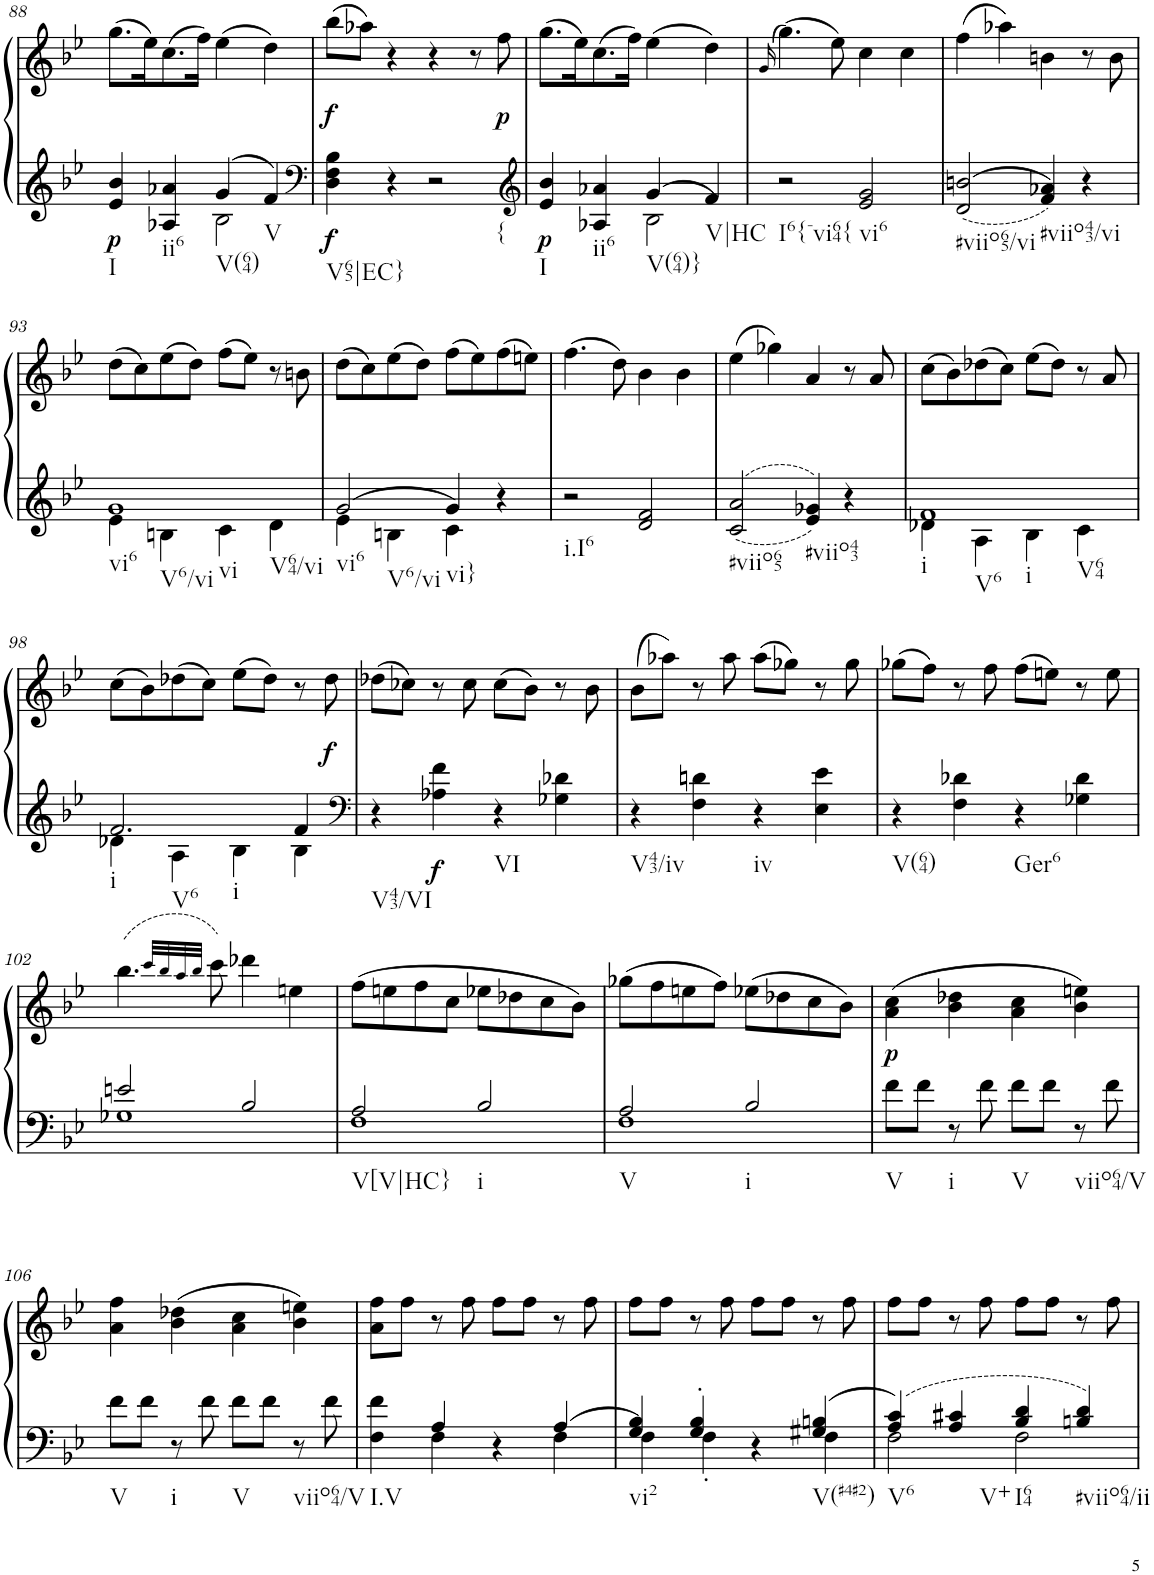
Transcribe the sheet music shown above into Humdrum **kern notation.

**kern	**kern	**dynam
*part1	*part1	*part1
*staff2	*staff1	*staff1/2
*I"Piano, Piano right	*	*
*I'Pno.	*	*
!!LO:PB:g=z
*clefG2	*clefG2	*
*k[b-e-]	*k[b-e-]	*
*M2/2	*M2/2	*
*met(c|)	*met(c|)	*
=88	=88	=88
*^	*	*
!LO:TX:b:t=I	!	!	!
!	!	!	!LO:DY:b=2
4e-/ 4b-/	2ryy	(8.gg\L	p
.	.	16ee-\K)	.
!LO:TX:b:t=ii6	!	!	!
4A-X/ 4a-X/	.	(8.cc\	.
.	.	16ff\Jk)	.
!LO:TX:b:t=V(64)	!	!	!
4g/	2B-\	(4ee-\	.
!LO:TX:b:t=V	!	!	!
4f/	.	4dd\)	.
*v	*v	*	*
=89	=89	=89
*clefF4	*	*
!LO:TX:b:t=V65|EC}	!	!
!	!	!LO:DY:b=2
!	!	!LO:DY:n=1:b
4D\ 4F\ 4B-\	(8bb-\L	f f
.	8aa-X\J)	.
4r	4r	.
!LO:TX:b:t={	!	!
2r	4r	.
.	8r	.
!	!	!LO:DY:n=2:b
.	8ff\	p
=90	=90	=90
*clefG2	*	*
*^	*	*
!LO:TX:b:t=I	!	!	!
!	!	!	!LO:DY:b=2
4e-/ 4b-/	2ryy	(8.gg\L	p
.	.	16ee-\K)	.
!LO:TX:b:t=ii6	!	!	!
4A-X/ 4a-X/	.	(8.cc\	.
.	.	16ff\Jk)	.
!LO:TX:b:t=V(64)}	!	!	!
4g/	2B-\	(4ee-\	.
!LO:TX:b:t=V|HC	!	!	!
4f/	.	4dd\)	.
*v	*v	*	*
=91	=91	=91
.	(>16qg/	.
!LO:TX:b:t=I6{-vi64{	!	!
2r	(4.gg\)	.
.	8ee-\)	.
!LO:TX:b:t=vi6	!	!
2e-/ 2g/	4cc\	.
.	4cc\	.
=92	=92	=92
!LO:TX:b:t=#viio65/vi	!	!
2d/ 2bn/	(4ff\	.
.	4aa-X\)	.
!LO:TX:b:t=#viio43/vi	!	!
4f/ 4a-X/	4bn\	.
4r	8r	.
.	8b\	.
!!LO:LB:g=z
=93	=93	=93
*^	*	*
!LO:TX:b:t=vi6	!	!	!
!LO:TX:b:t=V6/vi	!	!	!
!LO:TX:b:t=vi	!	!	!
!LO:TX:b:t=V64/vi	!	!	!
1g	4e-\	(8dd\L	.
.	.	8cc\)	.
.	4Bn\	(8ee-\	.
.	.	8dd\J)	.
.	4c\	(8ff\L	.
.	.	8ee-\J)	.
.	4d\	8r	.
.	.	8bn\	.
=94	=94	=94	=94
!LO:TX:b:t=vi6	!	!	!
!LO:TX:b:t=V6/vi	!	!	!
2g/	4e-\	(8dd\L	.
.	.	8cc\)	.
.	4Bn\	(8ee-\	.
.	.	8dd\J)	.
!LO:TX:b:t=vi}	!	!	!
4g/	4c\	(8ff\L	.
.	.	8ee-\)	.
4r	4ryy	(8ff\	.
.	.	8een\J)	.
*v	*v	*	*
=95	=95	=95
!LO:TX:b:t=i.I6	!	!
2r	(4.ff\	.
.	8dd\)	.
2d/ 2f/	4b-\	.
.	4b-\	.
=96	=96	=96
!LO:TX:b:t=#viio65	!	!
2c/ 2a/	(4ee-\	.
.	4gg-X\)	.
!LO:TX:b:t=#viio43	!	!
4e-/ 4g-X/	4a/	.
4r	8r	.
.	8a/	.
=97	=97	=97
*^	*	*
!LO:TX:b:t=i	!	!	!
!LO:TX:b:t=V6	!	!	!
!LO:TX:b:t=i	!	!	!
!LO:TX:b:t=V64	!	!	!
1f	4d-X\	(8cc\L	.
.	.	8b-\)	.
.	4A\	(8dd-X\	.
.	.	8cc\J)	.
.	4B-\	(8ee-\L	.
.	.	8dd-\J)	.
.	4c\	8r	.
.	.	8a/	.
!!LO:LB:g=z
=98	=98	=98	=98
!LO:TX:b:t=i	!	!	!
!LO:TX:b:t=V6	!	!	!
!LO:TX:b:t=i	!	!	!
2.f/	4d-X\	(8cc\L	.
.	.	8b-\)	.
.	4A\	(8dd-X\	.
.	.	8cc\J)	.
.	4B-\	(8ee-\L	.
.	.	8dd-\J)	.
4f/	4B-\	8r	.
!	!	!	!LO:DY:b
.	.	8dd-\	f
*v	*v	*	*
=99	=99	=99
*clefF4	*	*
!LO:TX:b:t=V43/VI	!	!
4r	(8dd-X\L	.
.	8cc-X\J)	.
!	!	!LO:DY:b=2
4A-X\ 4f\	8r	f
.	8cc-\	.
!LO:TX:b:t=VI	!	!
4r	(8cc-\L	.
.	8b-\J)	.
4G-X\ 4d-X\	8r	.
.	8b-\	.
=100	=100	=100
!LO:TX:b:t=V43/iv	!	!
4r	(8b-\L	.
.	8aa-X\J)	.
4F\ 4dn\	8r	.
.	8aa-\	.
!LO:TX:b:t=iv	!	!
4r	(8aa-\L	.
.	8gg-X\J)	.
4E-\ 4e-\	8r	.
.	8gg-\	.
=101	=101	=101
!LO:TX:b:t=V(64)	!	!
4r	(8gg-X\L	.
.	8ff\J)	.
4F\ 4d-X\	8r	.
.	8ff\	.
!LO:TX:b:t=Ger6	!	!
4r	(8ff\L	.
.	8een\J)	.
4G-X\ 4d-\	8r	.
.	8ee\	.
!!LO:LB:g=z
=102	=102	=102
*^	*	*
2en/	1G-X	(4.bb-\	.
.	.	32qccc/LLL	.
.	.	32qbb-/	.
.	.	32qaa/	.
.	.	32qbb-/JJJ	.
.	.	8ccc\)	.
2B-/	.	4ddd-X\	.
.	.	4een\	.
=103	=103	=103	=103
!LO:TX:b:t=V[V|HC}	!	!	!
2A/	1F	(8ff\L	.
.	.	8een\	.
.	.	8ff\	.
.	.	8cc\J	.
!LO:TX:b:t=i	!	!	!
2B-/	.	8ee-X\L	.
.	.	8dd-X\	.
.	.	8cc\	.
.	.	8b-\J)	.
=104	=104	=104	=104
!LO:TX:b:t=V	!	!	!
2A/	1F	(8gg-X\L	.
.	.	8ff\	.
.	.	8een\	.
.	.	8ff\J)	.
!LO:TX:b:t=i	!	!	!
2B-/	.	(8ee-X\L	.
.	.	8dd-X\	.
.	.	8cc\	.
.	.	8b-\J)	.
*v	*v	*	*
=105	=105	=105
!LO:TX:b:t=V	!	!
!	!	!LO:DY:b
8f\L	(4a\ 4cc\	p
8f\J	.	.
!LO:TX:b:t=i	!	!
8r	4b-\ 4dd-X\	.
8f\	.	.
!LO:TX:b:t=V	!	!
8f\L	4a\ 4cc\	.
8f\J	.	.
!LO:TX:b:t=viio64/V	!	!
8r	4b-\ 4een\)	.
8f\	.	.
!!LO:LB:g=z
=106	=106	=106
!LO:TX:b:t=V	!	!
8f\L	4a\ 4ff\	.
8f\J	.	.
!LO:TX:b:t=i	!	!
8r	(4b-\ 4dd-X\	.
8f\	.	.
!LO:TX:b:t=V	!	!
8f\L	4a\ 4cc\	.
8f\J	.	.
!LO:TX:b:t=viio64/V	!	!
8r	4b-\ 4een\)	.
8f\	.	.
=107	=107	=107
*^	*	*
!LO:TX:b:t=I.V	!	!	!
4F\ 4f\	4ryy	8a\ 8ff\L	.
.	.	8ff\J	.
4A/	4F\	8r	.
.	.	8ff\	.
4r	4ryy	8ff\L	.
.	.	8ff\J	.
4A/	4F\	8r	.
.	.	8ff\	.
=108	=108	=108	=108
!LO:TX:b:t=vi2	!	!	!
4G/ 4B-/	4F\	8ff\L	.
.	.	8ff\J	.
4G/' 4B-/'	4F'\	8r	.
.	.	8ff\	.
4r	4ryy	8ff\L	.
.	.	8ff\J	.
!LO:TX:b:t=V(#4#2)	!	!	!
4G#X/ 4Bn/	4F\	8r	.
.	.	8ff\	.
=109	=109	=109	=109
!LO:TX:b:t=V6	!	!	!
4A/ 4c/	2F\	8ff\L	.
.	.	8ff\J	.
!LO:TX:b:t=V+	!	!	!
4A/ 4c#X/	.	8r	.
.	.	8ff\	.
!LO:TX:b:t=I64	!	!	!
4B-/ 4d/	2F\	8ff\L	.
.	.	8ff\J	.
!LO:TX:b:t=#viio64/ii	!	!	!
4Bn/ 4d/	.	8r	.
.	.	8ff\	.
*v	*v	*	*
=	=	=
*-	*-	*-
